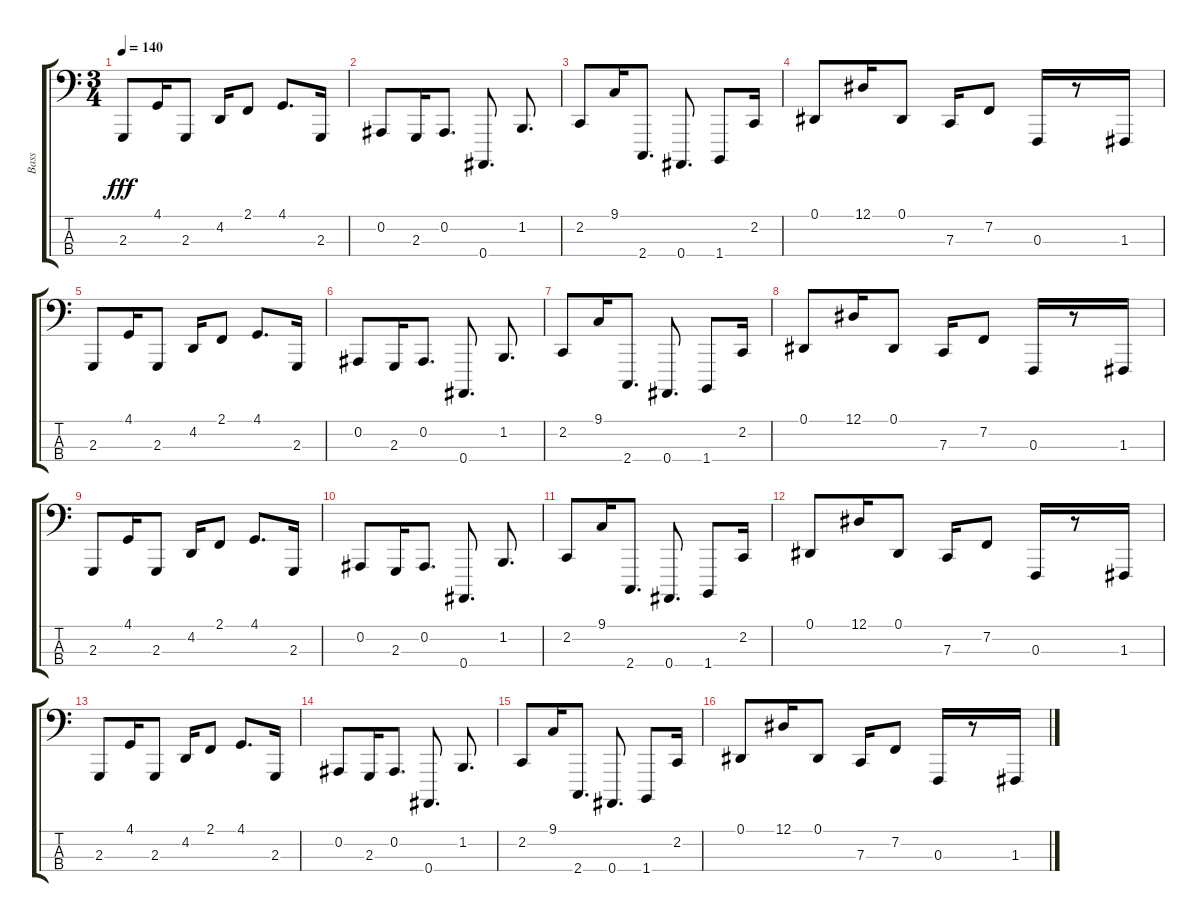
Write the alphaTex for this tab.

\track ("Bass" "Bass") {instrument lead8bassandlead}
\staff {score tabs}
\tuning (Eb2 Bb1 F1 Bb0) {hide}
\ts (3 4)
\tempo 140
\clef f4
\ks c
2.3.8{dy fff} 4.1.16 2.3.8 4.2.16 2.1.8 4.1.8{d} 2.3.16 |
0.2.8 2.3.16 0.2.8{d} 0.4.8{d} 1.2.8{d} |
2.2.8 9.1.16 2.4.8{d} 0.4.8{d} 1.4.8 2.2.16 |
0.1.8 12.1.16 0.1.8 7.3.16 7.2.8 0.3.16 r.8 1.3.16 |
2.3.8 4.1.16 2.3.8 4.2.16 2.1.8 4.1.8{d} 2.3.16 |
0.2.8 2.3.16 0.2.8{d} 0.4.8{d} 1.2.8{d} |
2.2.8 9.1.16 2.4.8{d} 0.4.8{d} 1.4.8 2.2.16 |
0.1.8 12.1.16 0.1.8 7.3.16 7.2.8 0.3.16 r.8 1.3.16 |
2.3.8 4.1.16 2.3.8 4.2.16 2.1.8 4.1.8{d} 2.3.16 |
0.2.8 2.3.16 0.2.8{d} 0.4.8{d} 1.2.8{d} |
2.2.8 9.1.16 2.4.8{d} 0.4.8{d} 1.4.8 2.2.16 |
0.1.8 12.1.16 0.1.8 7.3.16 7.2.8 0.3.16 r.8 1.3.16 |
2.3.8 4.1.16 2.3.8 4.2.16 2.1.8 4.1.8{d} 2.3.16 |
0.2.8 2.3.16 0.2.8{d} 0.4.8{d} 1.2.8{d} |
2.2.8 9.1.16 2.4.8{d} 0.4.8{d} 1.4.8 2.2.16 |
0.1.8 12.1.16 0.1.8 7.3.16 7.2.8 0.3.16 r.8 1.3.16
